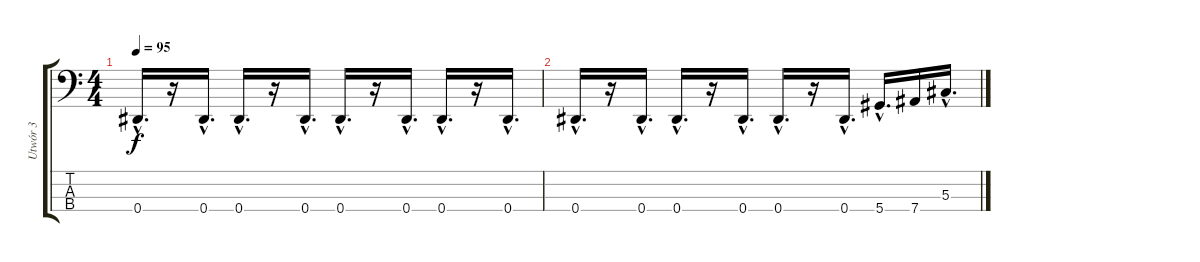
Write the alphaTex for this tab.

\track ("Utwór 3" "Utwór 3") {instrument fretlessbass}
\staff {score tabs}
\tuning (Gb2 Db2 Ab1 Eb1) {hide}
\ts (4 4)
\tempo 95
\clef f4
\ks c
0.4{hac}.16{d dy f volume 7} r.16 0.4{hac}.16{d} 0.4{hac}.16{d} r.16 0.4{hac}.16{d} 0.4{hac}.16{d volume 5} r.16 0.4{hac}.16{d} 0.4{hac}.16{d} r.16 0.4{hac}.16{d} |
0.4{hac}.16{d volume 3} r.16 0.4{hac}.16{d} 0.4{hac}.16{d} r.16 0.4{hac}.16{d} 0.4{hac}.16{d volume 1} r.16 0.4{hac}.16{d} 5.4{hac}.16{d} 7.4.16 5.3{hac}.16{d}
